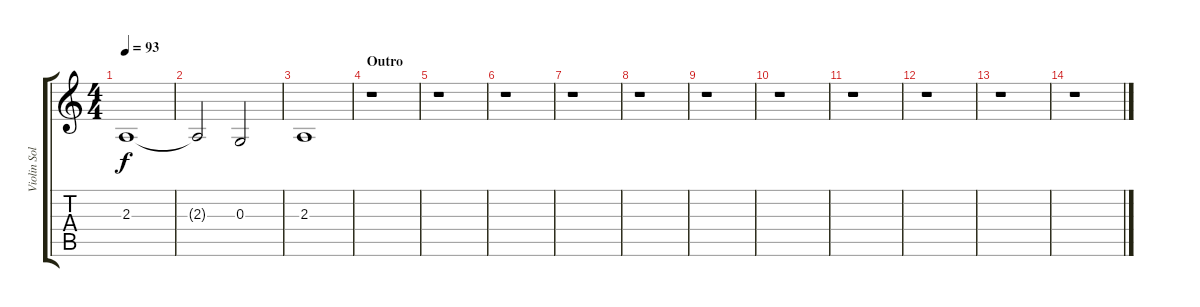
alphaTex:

\track ("Violin Solo 2" "Violin Sol") {instrument cello}
\staff {score tabs}
\tuning (E4 B3 G3 D3 A2 E2) {hide}
\ts (4 4)
\tempo 93
\clef g2
\ks c
2.3.1{dy f volume 8} |
2.3{t}.2{volume 7} 0.3.2 |
2.3.1{volume 5} |
\section ("" "Outro")
r.1 |
r.1 |
r.1 |
r.1 |
r.1 |
r.1 |
r.1 |
r.1 |
r.1 |
r.1 |
r.1
